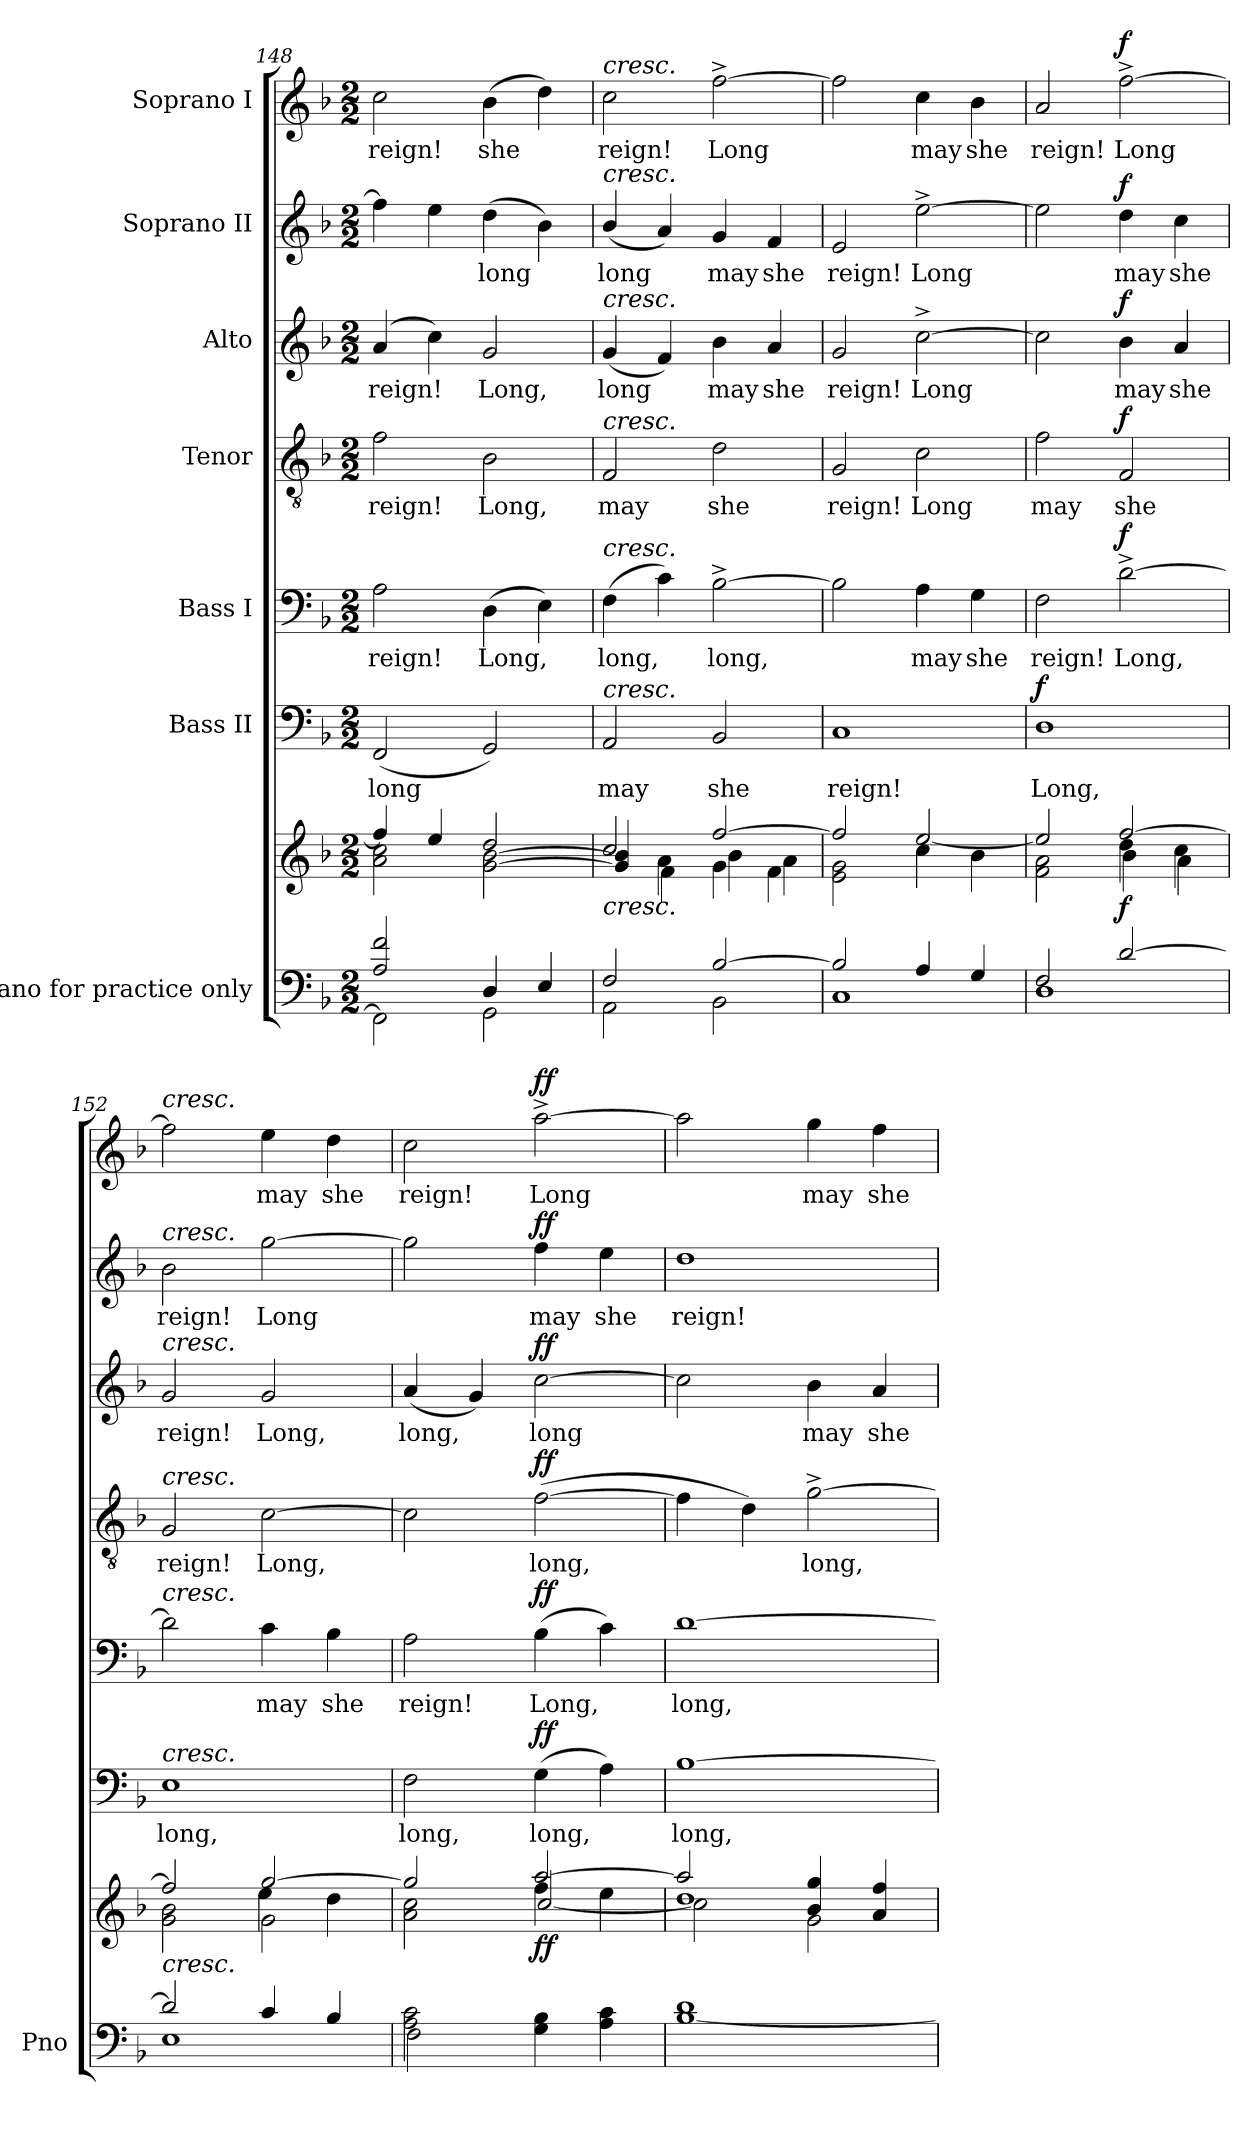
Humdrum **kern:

**kern	**kern	**dynam	**kern	**text	**dynam	**kern	**text	**dynam	**kern	**text	**dynam	**kern	**text	**dynam	**kern	**text	**dynam	**kern	**text	**dynam
*part7	*part7	*part7	*part6	*part6	*part6	*part5	*part5	*part5	*part4	*part4	*part4	*part3	*part3	*part3	*part2	*part2	*part2	*part1	*part1	*part1
*staff8	*staff7	*staff7/8	*staff6	*staff6	*staff6	*staff5	*staff5	*staff5	*staff4	*staff4	*staff4	*staff3	*staff3	*staff3	*staff2	*staff2	*staff2	*staff1	*staff1	*staff1
*I"Piano for practice only	*	*	*I"Bass II	*	*	*I"Bass I	*	*	*I"Tenor	*	*	*I"Alto	*	*	*I"Soprano II	*	*	*I"Soprano I	*	*
*I'Pno	*	*	*	*	*	*	*	*	*	*	*	*	*	*	*	*	*	*	*	*
*clefF4	*clefG2	*	*clefF4	*	*	*clefF4	*	*	*clefGv2	*	*	*clefG2	*	*	*clefG2	*	*	*clefG2	*	*
*k[b-]	*k[b-]	*	*k[b-]	*	*	*k[b-]	*	*	*k[b-]	*	*	*k[b-]	*	*	*k[b-]	*	*	*k[b-]	*	*
*M2/2	*M2/2	*	*M2/2	*	*	*M2/2	*	*	*M2/2	*	*	*M2/2	*	*	*M2/2	*	*	*M2/2	*	*
=148	=148	=148	=148	=148	=148	=148	=148	=148	=148	=148	=148	=148	=148	=148	=148	=148	=148	=148	=148	=148
*^	*^	*	*	*	*	*	*	*	*	*	*	*	*	*	*	*	*	*	*	*
*	*	*	*^	*	*	*	*	*	*	*	*	*	*	*	*	*	*	*	*	*	*	*
2A/ 2f/	2FF\]	2a\ 2cc\	4ff/]	2ryy	.	(2FF/	long	.	2A\	reign!	.	2f\	reign!	.	(>4a/	reign!	.	4ff\]	.	.	2cc\	reign!	.
.	.	.	4ee/	.	.	.	.	.	.	.	.	.	.	.	4cc\)	.	.	4ee\	.	.	.	.	.
4D/	2GG\	2dd/	2ryy	[2g\ [2b-\	.	2GG/)	.	.	(4D\	Long,	.	2B-\	Long,	.	2g/	Long,	.	(4dd\	long	.	(4b-\	she	.
4E/	.	.	.	.	.	.	.	.	4E\)	.	.	.	.	.	.	.	.	4b-\)	.	.	4dd\)	.	.
=149	=149	=149	=149	=149	=149	=149	=149	=149	=149	=149	=149	=149	=149	=149	=149	=149	=149	=149	=149	=149	=149	=149	=149
!	!	!	!	!	!	!	!	!	!	!	!	!	!	!	!	!	!	!	!	!	!LO:TX:a:i:t=cresc.	!	!
!	!	!	!	!	!	!	!	!	!	!	!	!	!	!	!	!	!	!LO:TX:a:i:t=cresc.	!	!	!	!	!
!	!	!	!	!	!	!	!	!	!	!	!	!	!	!	!LO:TX:a:i:t=cresc.	!	!	!	!	!	!	!	!
!	!	!	!	!	!	!	!	!	!	!	!	!LO:TX:a:i:t=cresc.	!	!	!	!	!	!	!	!	!	!	!
!	!	!	!	!	!	!	!	!	!LO:TX:a:i:t=cresc.	!	!	!	!	!	!	!	!	!	!	!	!	!	!
!	!	!	!	!	!	!LO:TX:a:i:t=cresc.	!	!	!	!	!	!	!	!	!	!	!	!	!	!	!	!	!
!	!	!LO:TX:b:i:t=cresc.	!	!	!	!	!	!	!	!	!	!	!	!	!	!	!	!	!	!	!	!	!
2F/	2AA\	2cc/	4ryy	4g/] 4b-/]	.	2AA/	may	.	(4F\	long,	.	2F/	may	.	(4g/	long	.	(4b-/	long	.	2cc\	reign!	.
.	.	.	4a\	4f\	.	.	.	.	4c\)	.	.	.	.	.	4f/)	.	.	4a/)	.	.	.	.	.
[2B-/	2BB-\	[2ff/	4g\	4b-\	.	2BB-/	she	.	[2B-^\	long,	.	2d\	she	.	4b-\	may	.	4g/	may	.	[2ff^\	Long	.
.	.	.	4f\	4a\	.	.	.	.	.	.	.	.	.	.	4a/	she	.	4f/	she	.	.	.	.
*	*	*	*v	*v	*	*	*	*	*	*	*	*	*	*	*	*	*	*	*	*	*	*	*
=150	=150	=150	=150	=150	=150	=150	=150	=150	=150	=150	=150	=150	=150	=150	=150	=150	=150	=150	=150	=150	=150	=150
2B-/]	1C	2ff/]	2e\ 2g\	.	1C	reign!	.	2B-\]	.	.	2G/	reign!	.	2g/	reign!	.	2e/	reign!	.	2ff\]	.	.
4A/	.	4cc\	[2ee/	.	.	.	.	4A\	may	.	2c\	Long	.	[2cc^\	Long	.	[2ee^\	Long	.	4cc\	may	.
4G/	.	4b-\	.	.	.	.	.	4G\	she	.	.	.	.	.	.	.	.	.	.	4b-\	she	.
=151	=151	=151	=151	=151	=151	=151	=151	=151	=151	=151	=151	=151	=151	=151	=151	=151	=151	=151	=151	=151	=151	=151
*	*	*	*^	*	*	*	*	*	*	*	*	*	*	*	*	*	*	*	*	*	*	*
!	!	!	!	!	!	!	!	!LO:DY:a	!	!	!	!	!	!	!	!	!	!	!	!	!	!	!
2F/	1D	2f\ 2a\	2ee/]	2ryy	.	1D	Long,	f	2F\	reign!	.	2f\	may	.	2cc\]	.	.	2ee\]	.	.	2a/	reign!	.
!	!	!	!	!	!LO:DY:b	!	!	!	!	!	!LO:DY:a	!	!	!LO:DY:a	!	!	!LO:DY:a	!	!	!LO:DY:a	!	!	!LO:DY:a
[2d/	.	[2ff/	4dd\	4b-\	f	.	.	.	[2d^\	Long,	f	2F/	she	f	4b-\	may	f	4dd\	may	f	[2ff^\	Long	f
.	.	.	4cc\	4a\	.	.	.	.	.	.	.	.	.	.	4a/	she	.	4cc\	she	.	.	.	.
=152	=152	=152	=152	=152	=152	=152	=152	=152	=152	=152	=152	=152	=152	=152	=152	=152	=152	=152	=152	=152	=152	=152	=152
!	!	!	!	!	!	!	!	!	!	!	!	!	!	!	!	!	!	!	!	!	!LO:TX:a:i:t=cresc.	!	!
!	!	!	!	!	!	!	!	!	!	!	!	!	!	!	!	!	!	!LO:TX:a:i:t=cresc.	!	!	!	!	!
!	!	!	!	!	!	!	!	!	!	!	!	!	!	!	!LO:TX:a:i:t=cresc.	!	!	!	!	!	!	!	!
!	!	!	!	!	!	!	!	!	!	!	!	!LO:TX:a:i:t=cresc.	!	!	!	!	!	!	!	!	!	!	!
!	!	!	!	!	!	!	!	!	!LO:TX:a:i:t=cresc.	!	!	!	!	!	!	!	!	!	!	!	!	!	!
!	!	!	!	!	!	!LO:TX:a:i:t=cresc.	!	!	!	!	!	!	!	!	!	!	!	!	!	!	!	!	!
!	!	!LO:TX:b:i:t=cresc.	!	!	!	!	!	!	!	!	!	!	!	!	!	!	!	!	!	!	!	!	!
2d/]	1E	2ff/]	2g\ 2b-\	2ryy	.	1E	long,	.	2d\]	.	.	2G/	reign!	.	2g/	reign!	.	2b-\	reign!	.	2ff\]	.	.
4c/	.	[2gg/	2g\	4ee\	.	.	.	.	4c\	may	.	[2c\	Long,	.	2g/	Long,	.	[2gg\	Long	.	4ee\	may	.
4B-/	.	.	.	4dd\	.	.	.	.	4B-\	she	.	.	.	.	.	.	.	.	.	.	4dd\	she	.
=153	=153	=153	=153	=153	=153	=153	=153	=153	=153	=153	=153	=153	=153	=153	=153	=153	=153	=153	=153	=153	=153	=153	=153
*	*	*	*	*^	*	*	*	*	*	*	*	*	*	*	*	*	*	*	*	*	*	*	*
2A\ 2c\	2F\	2gg/]	2ryy	2a\ 2cc\	2ryy	.	2F\	long,	.	2A\	reign!	.	2c\]	.	.	(4a/	long,	.	2gg\]	.	.	2cc\	reign!	.
.	.	.	.	.	.	.	.	.	.	.	.	.	.	.	.	4g/)	.	.	.	.	.	.	.	.
!	!	!	!	!	!	!LO:DY:b	!	!	!LO:DY:a	!	!	!LO:DY:a	!	!	!LO:DY:a	!	!	!LO:DY:a	!	!	!LO:DY:a	!	!	!LO:DY:a
4G\ 4B-\	2ryy	[2aa/	[<2cc/	2ryy	4ff\	ff	(4G\	long,	ff	(4B-\	Long,	ff	([2f\	long,	ff	[2cc\	long	ff	4ff\	may	ff	[2aa^\	Long	ff
4A\ 4c\	.	.	.	.	4ee\	.	4A\)	.	.	4c\)	.	.	.	.	.	.	.	.	4ee\	she	.	.	.	.
*v	*v	*	*	*	*	*	*	*	*	*	*	*	*	*	*	*	*	*	*	*	*	*	*	*
*	*	*	*v	*v	*	*	*	*	*	*	*	*	*	*	*	*	*	*	*	*	*	*	*
=154	=154	=154	=154	=154	=154	=154	=154	=154	=154	=154	=154	=154	=154	=154	=154	=154	=154	=154	=154	=154	=154	=154
[1B- 1d	2aa/]	1dd	2cc\]	.	[1B-	long,	.	[1d	long,	.	4f\]	.	.	2cc\]	.	.	1dd	reign!	.	2aa\]	.	.
.	.	.	.	.	.	.	.	.	.	.	4d\)	.	.	.	.	.	.	.	.	.	.	.
.	4b-/ 4gg/	.	2g\	.	.	.	.	.	.	.	[2g^\	long,	.	4b-\	may	.	.	.	.	4gg\	may	.
.	4a/ 4ff/	.	.	.	.	.	.	.	.	.	.	.	.	4a/	she	.	.	.	.	4ff\	she	.
*	*v	*v	*v	*	*	*	*	*	*	*	*	*	*	*	*	*	*	*	*	*	*	*
=	=	=	=	=	=	=	=	=	=	=	=	=	=	=	=	=	=	=	=	=
*-	*-	*-	*-	*-	*-	*-	*-	*-	*-	*-	*-	*-	*-	*-	*-	*-	*-	*-	*-	*-
